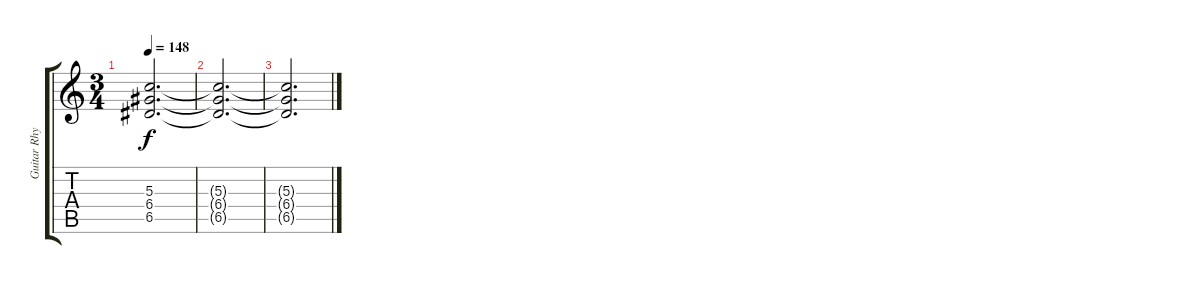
\track ("Guitar Rhythm 1" "Guitar Rhy") {instrument overdrivenguitar}
\staff {score tabs}
\tuning (E4 B3 G3 D3 A2 E2) {hide}
\ts (3 4)
\tempo 148
\clef g2
\ks c
(5.3{t} 6.4{t} 6.5{t}).2{d dy f} |
(5.3{t} 6.4{t} 6.5{t}).2{d} |
(5.3{t} 6.4{t} 6.5{t}).2{d}
